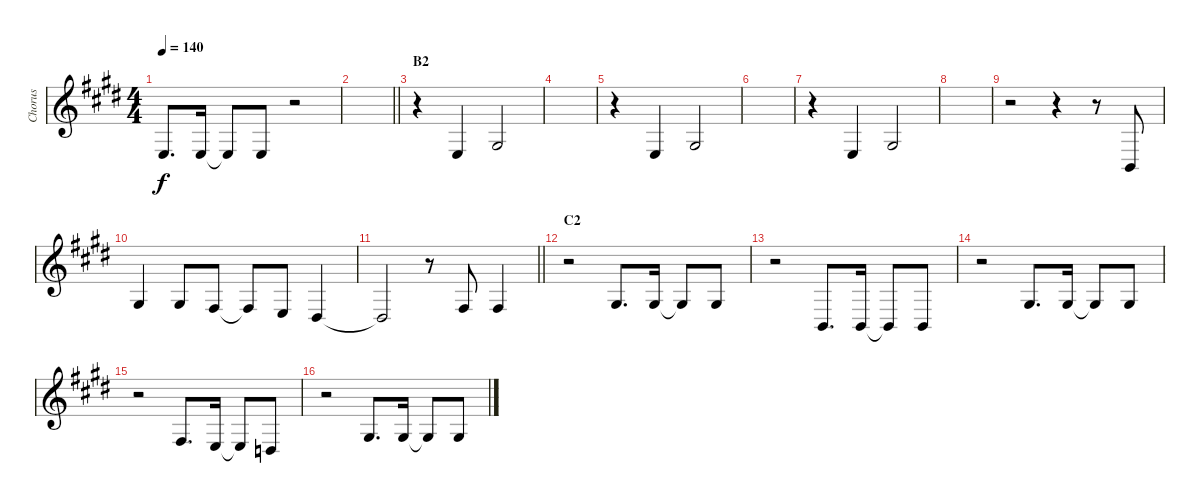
\track ("Chorus" "Chorus") {instrument violin}
\staff {score}
\tuning (E4 B3 G3 D3 A2 E2) {hide}
\ts (4 4)
\tempo 140
\clef g2
\ks e
2.4.8{d dy f} 2.4.16 2.4{t}.8 2.4.8 r.2 |
\barLineRight lightlight
|
\section ("" "B2")
r.4 2.4.4 1.3.2 |
|
r.4 2.4.4 1.3.2 |
|
r.4 2.4.4 1.3.2 |
|
r.2 r.4 r.8 2.5.8 |
1.3.4 1.3.8 4.4.8 4.4{t}.8 2.4.8 1.4.4 |
\barLineRight lightlight
1.4{t}.2 r.8 4.4.8 4.4.4 |
\section ("" "C2")
r.2 1.3.8{d} 1.3.16 1.3{t}.8 1.3.8 |
r.2 2.5.8{d} 2.5.16 2.5{t}.8 2.5.8 |
r.2 1.3.8{d} 1.3.16 1.3{t}.8 1.3.8 |
r.2 4.4.8{d} 2.4.16 2.4{t}.8 0.4.8 |
r.2 1.3.8{d} 1.3.16 1.3{t}.8 1.3.8
